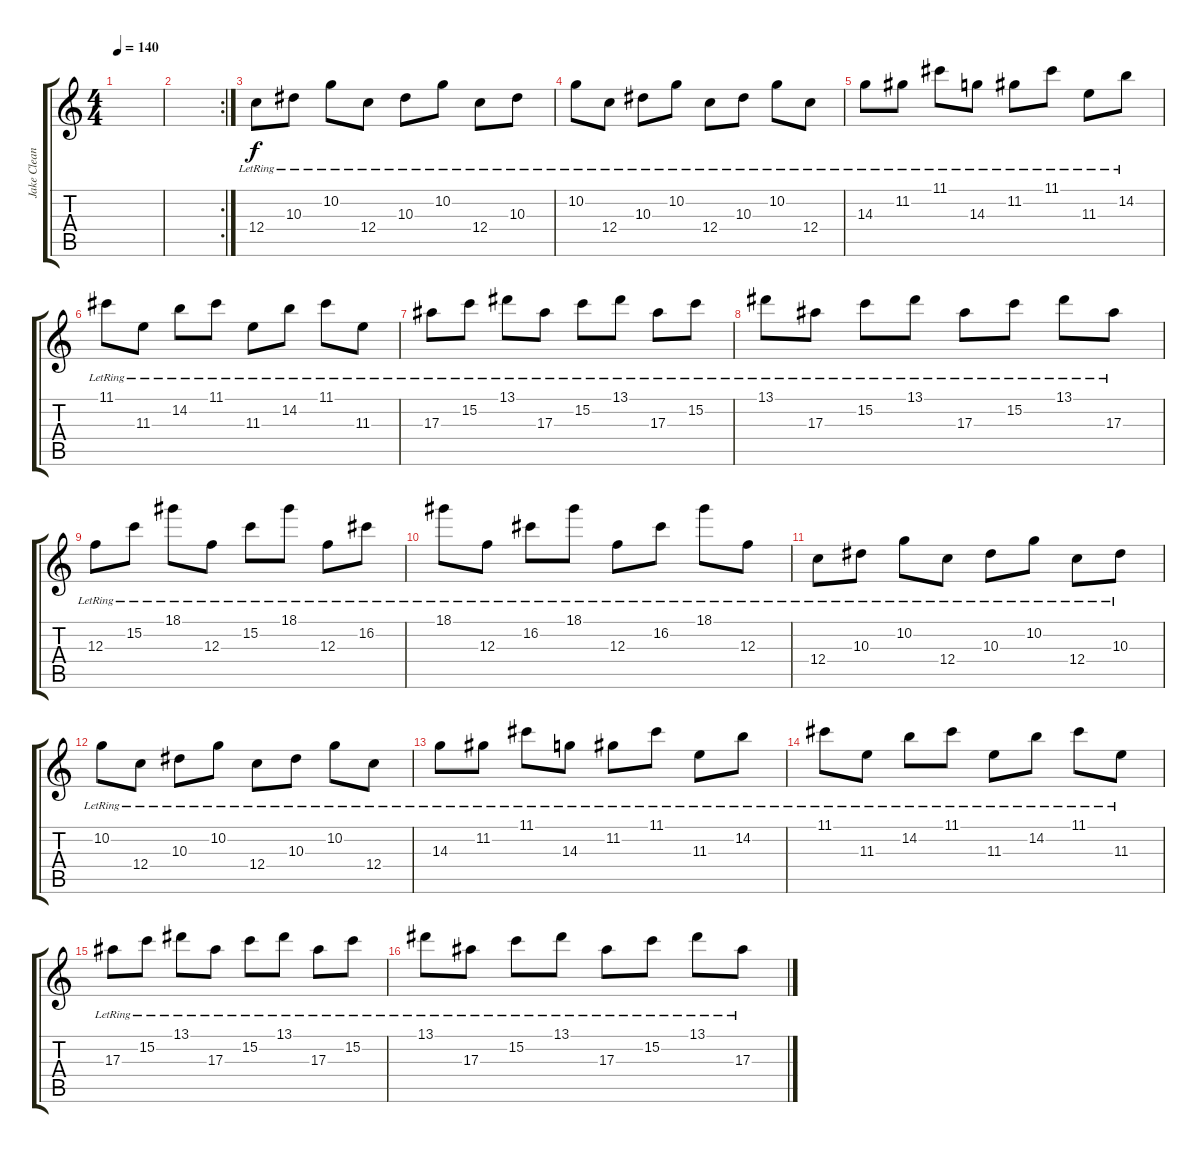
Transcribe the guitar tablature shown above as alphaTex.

\track ("Jake Clean" "Jake Clean") {instrument electricguitarjazz}
\staff {score tabs}
\tuning (D4 A3 F3 C3 G2 C2) {hide}
\ts (4 4)
\tempo 140
\clef g2
\ks c
|
\rc 2
|
12.4{lr}.8 10.3{lr}.8 10.2{lr}.8 12.4{lr}.8 10.3{lr}.8 10.2{lr}.8 12.4{lr}.8 10.3{lr}.8 |
10.2{lr}.8 12.4{lr}.8 10.3{lr}.8 10.2{lr}.8 12.4{lr}.8 10.3{lr}.8 10.2{lr}.8 12.4{lr}.8 |
14.3{lr}.8 11.2{lr}.8 11.1{lr}.8 14.3{lr}.8 11.2{lr}.8 11.1{lr}.8 11.3{lr}.8 14.2{lr}.8 |
11.1{lr}.8 11.3{lr}.8 14.2{lr}.8 11.1{lr}.8 11.3{lr}.8 14.2{lr}.8 11.1{lr}.8 11.3{lr}.8 |
17.3{lr}.8 15.2{lr}.8 13.1{lr}.8 17.3{lr}.8 15.2{lr}.8 13.1{lr}.8 17.3{lr}.8 15.2{lr}.8 |
13.1{lr}.8 17.3{lr}.8 15.2{lr}.8 13.1{lr}.8 17.3{lr}.8 15.2{lr}.8 13.1{lr}.8 17.3{lr}.8 |
12.3{lr}.8 15.2{lr}.8 18.1{lr}.8 12.3{lr}.8 15.2{lr}.8 18.1{lr}.8 12.3{lr}.8 16.2{lr}.8 |
18.1{lr}.8 12.3{lr}.8 16.2{lr}.8 18.1{lr}.8 12.3{lr}.8 16.2{lr}.8 18.1{lr}.8 12.3{lr}.8 |
12.4{lr}.8 10.3{lr}.8 10.2{lr}.8 12.4{lr}.8 10.3{lr}.8 10.2{lr}.8 12.4{lr}.8 10.3{lr}.8 |
10.2{lr}.8 12.4{lr}.8 10.3{lr}.8 10.2{lr}.8 12.4{lr}.8 10.3{lr}.8 10.2{lr}.8 12.4{lr}.8 |
14.3{lr}.8 11.2{lr}.8 11.1{lr}.8 14.3{lr}.8 11.2{lr}.8 11.1{lr}.8 11.3{lr}.8 14.2{lr}.8 |
11.1{lr}.8 11.3{lr}.8 14.2{lr}.8 11.1{lr}.8 11.3{lr}.8 14.2{lr}.8 11.1{lr}.8 11.3{lr}.8 |
17.3{lr}.8 15.2{lr}.8 13.1{lr}.8 17.3{lr}.8 15.2{lr}.8 13.1{lr}.8 17.3{lr}.8 15.2{lr}.8 |
13.1{lr}.8 17.3{lr}.8 15.2{lr}.8 13.1{lr}.8 17.3{lr}.8 15.2{lr}.8 13.1{lr}.8 17.3{lr}.8
